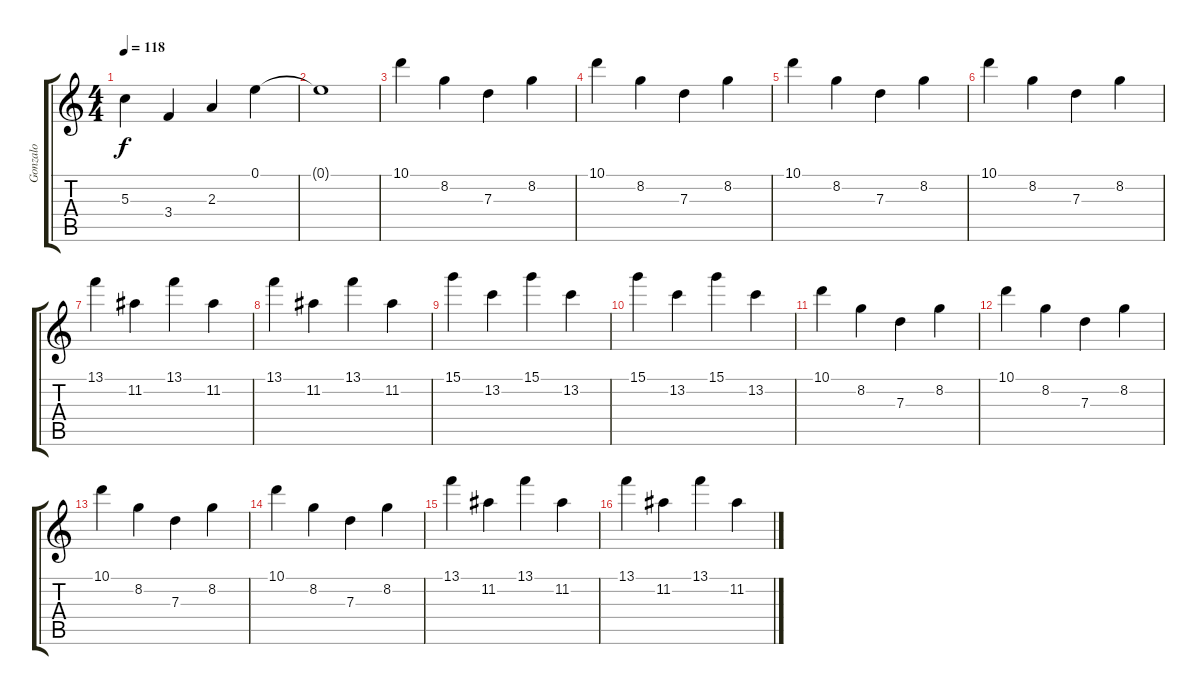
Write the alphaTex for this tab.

\track ("Gonzalo" "Gonzalo") {instrument distortionguitar}
\staff {score tabs}
\tuning (E4 B3 G3 D3 A2 E2) {hide}
\ts (4 4)
\tempo 118
\clef g2
\ks c
5.3.4{dy f} 3.4.4 2.3.4 0.1.4 |
0.1{t}.1 |
10.1.4 8.2.4 7.3.4 8.2.4 |
10.1.4 8.2.4 7.3.4 8.2.4 |
10.1.4 8.2.4 7.3.4 8.2.4 |
10.1.4 8.2.4 7.3.4 8.2.4 |
13.1.4 11.2.4 13.1.4 11.2.4 |
13.1.4 11.2.4 13.1.4 11.2.4 |
15.1.4 13.2.4 15.1.4 13.2.4 |
15.1.4 13.2.4 15.1.4 13.2.4 |
10.1.4 8.2.4 7.3.4 8.2.4 |
10.1.4 8.2.4 7.3.4 8.2.4 |
10.1.4 8.2.4 7.3.4 8.2.4 |
10.1.4 8.2.4 7.3.4 8.2.4 |
13.1.4 11.2.4 13.1.4 11.2.4 |
13.1.4 11.2.4 13.1.4 11.2.4
